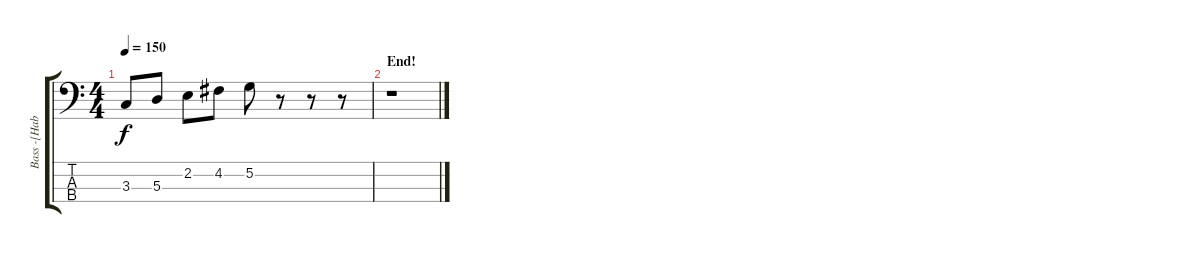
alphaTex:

\track ("Bass -[Habenicht]-" "Bass -[Hab") {instrument electricbasspick}
\staff {score tabs}
\tuning (G2 D2 A1 E1) {hide}
\ts (4 4)
\tempo 150
\clef f4
\ks c
3.3.8{dy f} 5.3.8 2.2.8 4.2.8 5.2.8 r.8 r.8 r.8 |
\section ("" "End!")
r.1
